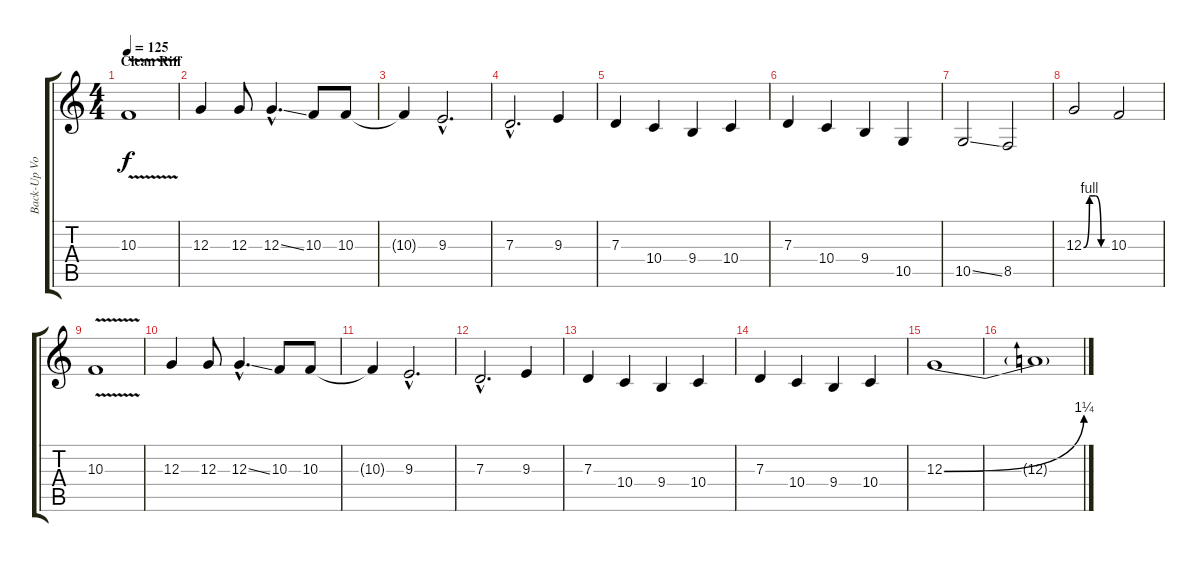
\track ("Back-Up Vocals" "Back-Up Vo") {instrument oboe}
\staff {score tabs}
\tuning (E4 B3 G3 D3 A2 E2) {hide}
\ts (4 4)
\section ("" "Clean Riff")
\tempo 125
\clef g2
\ks c
10.3{v}.1{dy f} |
12.3.4 12.3.8 12.3{ss hac}.4{d} 10.3.8 10.3.8 |
10.3{t}.4 9.3{hac}.2{d} |
7.3{hac}.2{d} 9.3.4 |
7.3.4 10.4.4 9.4.4 10.4.4 |
7.3.4 10.4.4 9.4.4 10.5.4 |
10.5{ss}.2 8.5.2 |
12.3{be (custom 0 0 15 4 30 4 45 0 60 0)}.2 10.3.2 |
10.3{v}.1 |
12.3.4 12.3.8 12.3{ss hac}.4{d} 10.3.8 10.3.8 |
10.3{t}.4 9.3{hac}.2{d} |
7.3{hac}.2{d} 9.3.4 |
7.3.4 10.4.4 9.4.4 10.4.4 |
7.3.4 10.4.4 9.4.4 10.4.4 |
12.3{be (bend 0 0 60 5)}.1 |
12.3{t}.1
